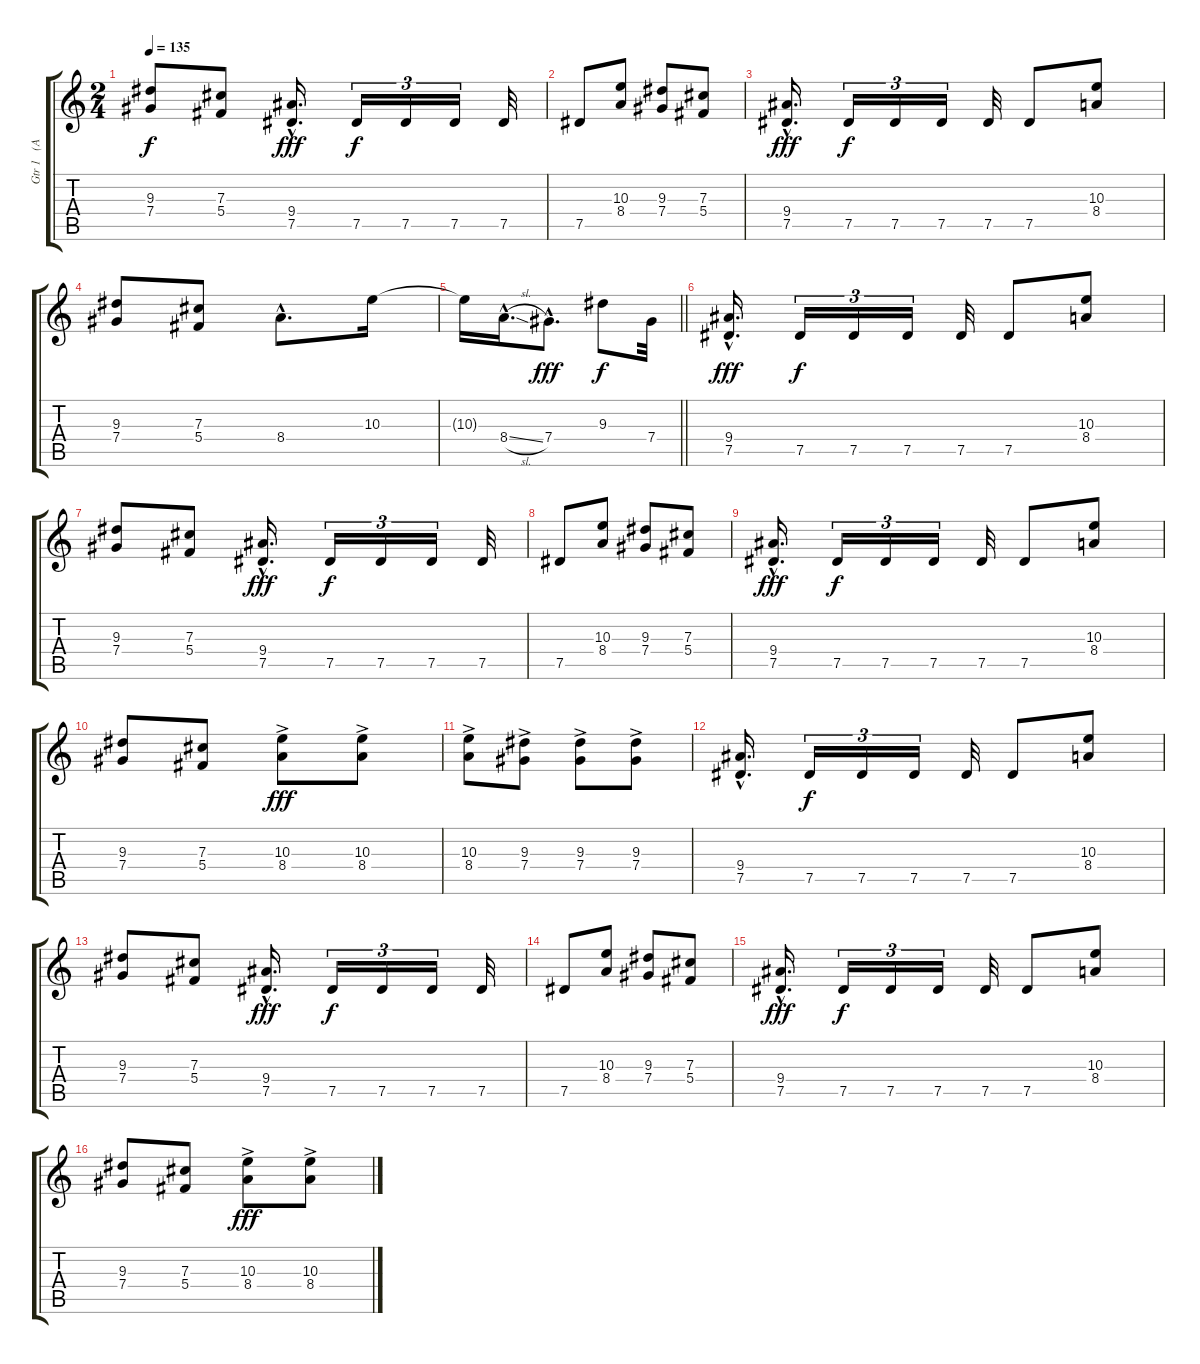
\track ("Gtr 1   (Andres)" "Gtr 1   (A") {instrument distortionguitar}
\staff {score tabs}
\tuning (Eb4 Bb3 Gb3 Db3 Ab2 Eb2) {hide}
\ts (2 4)
\tempo 135
\clef g2
\ks c
(9.3 7.4).8{dy f} (7.3 5.4).8 (9.4{hac} 7.5{hac}).16{d dy fff} 7.5.16{tu (3 2) dy f} 7.5.16{tu (3 2)} 7.5.16{tu (3 2)} 7.5.32 |
7.5.8 (10.3 8.4).8 (9.3 7.4).8 (7.3 5.4).8 |
(9.4{hac} 7.5{hac}).16{d dy fff} 7.5.16{tu (3 2) dy f} 7.5.16{tu (3 2)} 7.5.16{tu (3 2)} 7.5.32 7.5.8 (10.3 8.4).8 |
(9.3 7.4).8 (7.3 5.4).8 8.4{hac}.8{d} 10.3.16 |
\barLineRight lightlight
10.3{t}.16 8.4{sl hac}.16{d} 7.4{hac}.8{d dy fff} 9.3.8{dy f} 7.4.32 |
(9.4{hac} 7.5{hac}).16{d dy fff} 7.5.16{tu (3 2) dy f} 7.5.16{tu (3 2)} 7.5.16{tu (3 2)} 7.5.32 7.5.8 (10.3 8.4).8 |
(9.3 7.4).8 (7.3 5.4).8 (9.4{hac} 7.5{hac}).16{d dy fff} 7.5.16{tu (3 2) dy f} 7.5.16{tu (3 2)} 7.5.16{tu (3 2)} 7.5.32 |
7.5.8 (10.3 8.4).8 (9.3 7.4).8 (7.3 5.4).8 |
(9.4{hac} 7.5{hac}).16{d dy fff} 7.5.16{tu (3 2) dy f} 7.5.16{tu (3 2)} 7.5.16{tu (3 2)} 7.5.32 7.5.8 (10.3 8.4).8 |
(9.3 7.4).8 (7.3 5.4).8 (10.3{ac} 8.4).8{dy fff} (10.3{ac} 8.4).8 |
(10.3{ac} 8.4).8 (9.3{ac} 7.4).8 (9.3{ac} 7.4).8 (9.3{ac} 7.4).8 |
(9.4{hac} 7.5{hac}).16{d} 7.5.16{tu (3 2) dy f} 7.5.16{tu (3 2)} 7.5.16{tu (3 2)} 7.5.32 7.5.8 (10.3 8.4).8 |
(9.3 7.4).8 (7.3 5.4).8 (9.4{hac} 7.5{hac}).16{d dy fff} 7.5.16{tu (3 2) dy f} 7.5.16{tu (3 2)} 7.5.16{tu (3 2)} 7.5.32 |
7.5.8 (10.3 8.4).8 (9.3 7.4).8 (7.3 5.4).8 |
(9.4{hac} 7.5{hac}).16{d dy fff} 7.5.16{tu (3 2) dy f} 7.5.16{tu (3 2)} 7.5.16{tu (3 2)} 7.5.32 7.5.8 (10.3 8.4).8 |
(9.3 7.4).8 (7.3 5.4).8 (10.3{ac} 8.4).8{dy fff} (10.3{ac} 8.4).8
